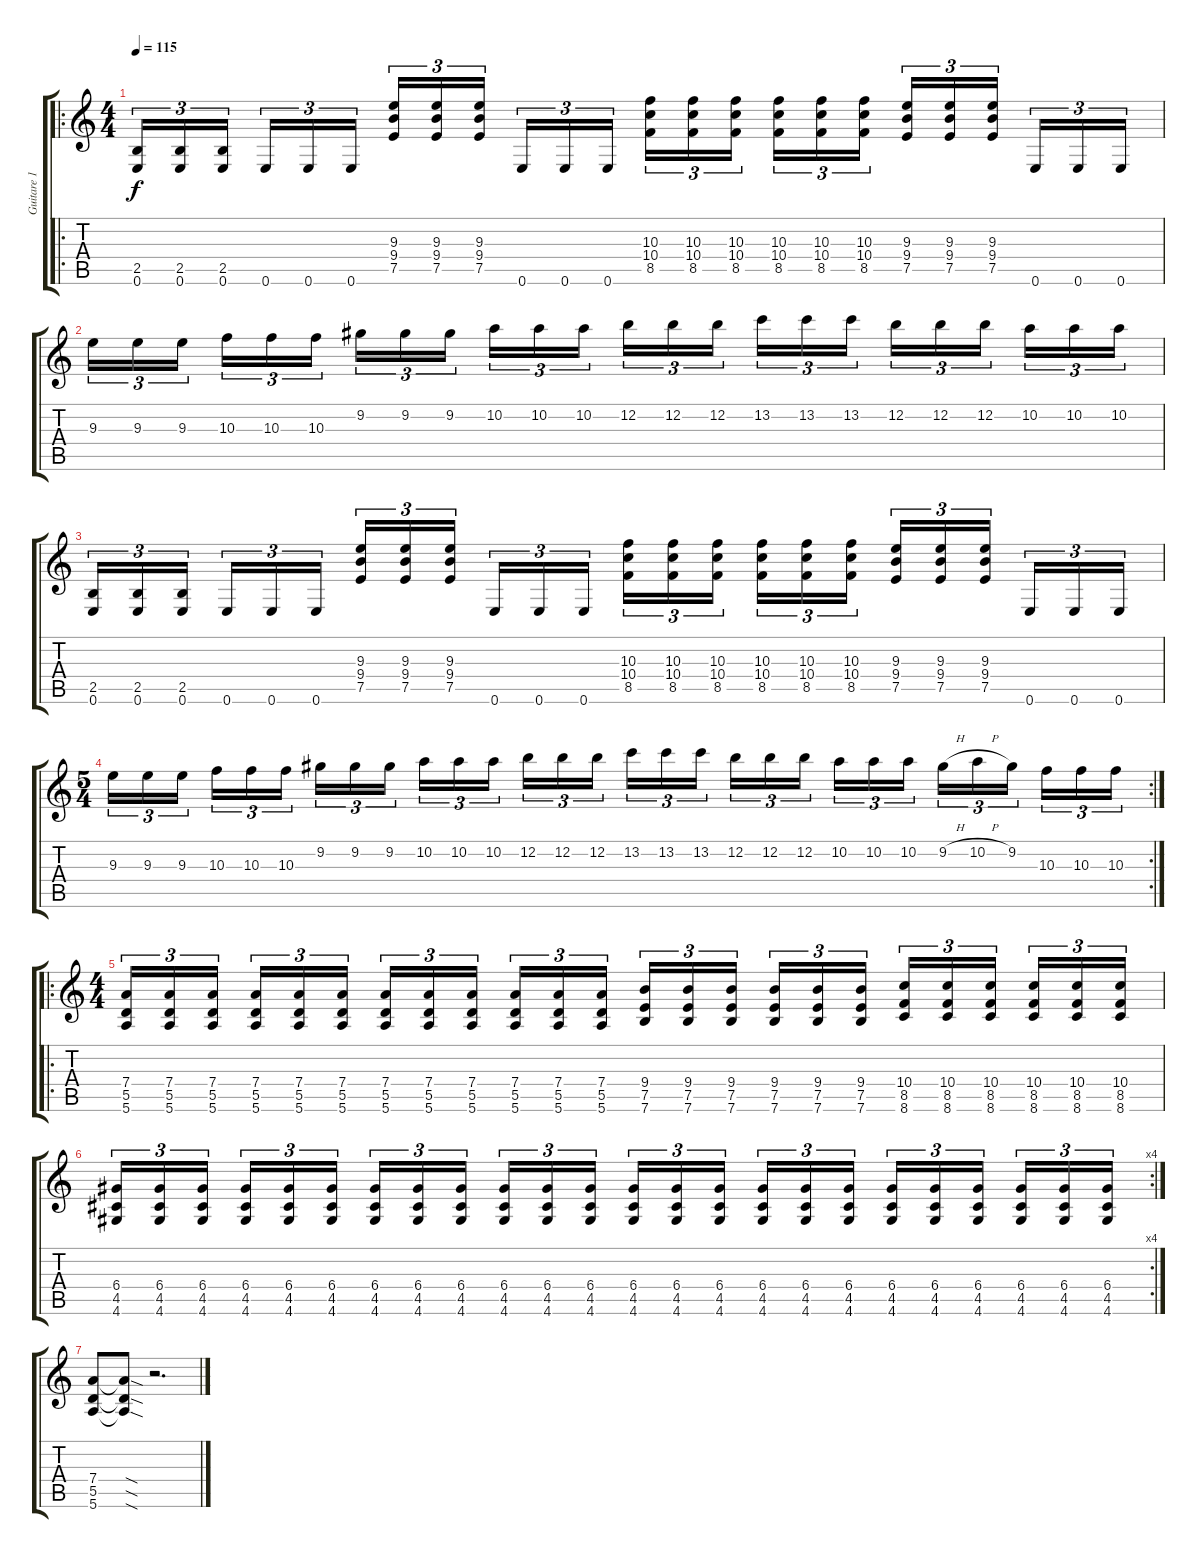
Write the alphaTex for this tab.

\track ("Guitare 1" "Guitare 1") {instrument distortionguitar}
\staff {score tabs}
\tuning (E4 B3 G3 D3 A2 E2) {hide}
\ro
\ts (4 4)
\tempo 115
\clef g2
\ks c
(2.5 0.6).16{tu (3 2) dy f} (2.5 0.6).16{tu (3 2)} (2.5 0.6).16{tu (3 2) beam splitsecondary} 0.6.16{tu (3 2)} 0.6.16{tu (3 2)} 0.6.16{tu (3 2)} (9.3 9.4 7.5).16{tu (3 2)} (9.3 9.4 7.5).16{tu (3 2)} (9.3 9.4 7.5).16{tu (3 2) beam splitsecondary} 0.6.16{tu (3 2)} 0.6.16{tu (3 2)} 0.6.16{tu (3 2)} (10.3 10.4 8.5).16{tu (3 2)} (10.3 10.4 8.5).16{tu (3 2)} (10.3 10.4 8.5).16{tu (3 2) beam splitsecondary} (10.3 10.4 8.5).16{tu (3 2)} (10.3 10.4 8.5).16{tu (3 2)} (10.3 10.4 8.5).16{tu (3 2)} (9.3 9.4 7.5).16{tu (3 2)} (9.3 9.4 7.5).16{tu (3 2)} (9.3 9.4 7.5).16{tu (3 2) beam splitsecondary} 0.6.16{tu (3 2)} 0.6.16{tu (3 2)} 0.6.16{tu (3 2)} |
9.3.16{tu (3 2)} 9.3.16{tu (3 2)} 9.3.16{tu (3 2) beam splitsecondary} 10.3.16{tu (3 2)} 10.3.16{tu (3 2)} 10.3.16{tu (3 2)} 9.2.16{tu (3 2)} 9.2.16{tu (3 2)} 9.2.16{tu (3 2) beam splitsecondary} 10.2.16{tu (3 2)} 10.2.16{tu (3 2)} 10.2.16{tu (3 2)} 12.2.16{tu (3 2)} 12.2.16{tu (3 2)} 12.2.16{tu (3 2) beam splitsecondary} 13.2.16{tu (3 2)} 13.2.16{tu (3 2)} 13.2.16{tu (3 2)} 12.2.16{tu (3 2)} 12.2.16{tu (3 2)} 12.2.16{tu (3 2) beam splitsecondary} 10.2.16{tu (3 2)} 10.2.16{tu (3 2)} 10.2.16{tu (3 2)} |
(2.5 0.6).16{tu (3 2)} (2.5 0.6).16{tu (3 2)} (2.5 0.6).16{tu (3 2) beam splitsecondary} 0.6.16{tu (3 2)} 0.6.16{tu (3 2)} 0.6.16{tu (3 2)} (9.3 9.4 7.5).16{tu (3 2)} (9.3 9.4 7.5).16{tu (3 2)} (9.3 9.4 7.5).16{tu (3 2) beam splitsecondary} 0.6.16{tu (3 2)} 0.6.16{tu (3 2)} 0.6.16{tu (3 2)} (10.3 10.4 8.5).16{tu (3 2)} (10.3 10.4 8.5).16{tu (3 2)} (10.3 10.4 8.5).16{tu (3 2) beam splitsecondary} (10.3 10.4 8.5).16{tu (3 2)} (10.3 10.4 8.5).16{tu (3 2)} (10.3 10.4 8.5).16{tu (3 2)} (9.3 9.4 7.5).16{tu (3 2)} (9.3 9.4 7.5).16{tu (3 2)} (9.3 9.4 7.5).16{tu (3 2) beam splitsecondary} 0.6.16{tu (3 2)} 0.6.16{tu (3 2)} 0.6.16{tu (3 2)} |
\rc 2
\ts (5 4)
9.3.16{tu (3 2)} 9.3.16{tu (3 2)} 9.3.16{tu (3 2) beam splitsecondary} 10.3.16{tu (3 2)} 10.3.16{tu (3 2)} 10.3.16{tu (3 2)} 9.2.16{tu (3 2)} 9.2.16{tu (3 2)} 9.2.16{tu (3 2) beam splitsecondary} 10.2.16{tu (3 2)} 10.2.16{tu (3 2)} 10.2.16{tu (3 2)} 12.2.16{tu (3 2)} 12.2.16{tu (3 2)} 12.2.16{tu (3 2) beam splitsecondary} 13.2.16{tu (3 2)} 13.2.16{tu (3 2)} 13.2.16{tu (3 2)} 12.2.16{tu (3 2)} 12.2.16{tu (3 2)} 12.2.16{tu (3 2) beam splitsecondary} 10.2.16{tu (3 2)} 10.2.16{tu (3 2)} 10.2.16{tu (3 2)} 9.2{h}.16{tu (3 2)} 10.2{h}.16{tu (3 2)} 9.2.16{tu (3 2) beam splitsecondary} 10.3.16{tu (3 2)} 10.3.16{tu (3 2)} 10.3.16{tu (3 2)} |
\ro
\ts (4 4)
(7.4 5.5 5.6).16{tu (3 2)} (7.4 5.5 5.6).16{tu (3 2)} (7.4 5.5 5.6).16{tu (3 2) beam splitsecondary} (7.4 5.5 5.6).16{tu (3 2)} (7.4 5.5 5.6).16{tu (3 2)} (7.4 5.5 5.6).16{tu (3 2)} (7.4 5.5 5.6).16{tu (3 2)} (7.4 5.5 5.6).16{tu (3 2)} (7.4 5.5 5.6).16{tu (3 2) beam splitsecondary} (7.4 5.5 5.6).16{tu (3 2)} (7.4 5.5 5.6).16{tu (3 2)} (7.4 5.5 5.6).16{tu (3 2)} (9.4 7.5 7.6).16{tu (3 2)} (9.4 7.5 7.6).16{tu (3 2)} (9.4 7.5 7.6).16{tu (3 2) beam splitsecondary} (9.4 7.5 7.6).16{tu (3 2)} (9.4 7.5 7.6).16{tu (3 2)} (9.4 7.5 7.6).16{tu (3 2)} (10.4 8.5 8.6).16{tu (3 2)} (10.4 8.5 8.6).16{tu (3 2)} (10.4 8.5 8.6).16{tu (3 2) beam splitsecondary} (10.4 8.5 8.6).16{tu (3 2)} (10.4 8.5 8.6).16{tu (3 2)} (10.4 8.5 8.6).16{tu (3 2)} |
\rc 4
(6.4 4.5 4.6).16{tu (3 2)} (6.4 4.5 4.6).16{tu (3 2)} (6.4 4.5 4.6).16{tu (3 2) beam splitsecondary} (6.4 4.5 4.6).16{tu (3 2)} (6.4 4.5 4.6).16{tu (3 2)} (6.4 4.5 4.6).16{tu (3 2)} (6.4 4.5 4.6).16{tu (3 2)} (6.4 4.5 4.6).16{tu (3 2)} (6.4 4.5 4.6).16{tu (3 2) beam splitsecondary} (6.4 4.5 4.6).16{tu (3 2)} (6.4 4.5 4.6).16{tu (3 2)} (6.4 4.5 4.6).16{tu (3 2)} (6.4 4.5 4.6).16{tu (3 2)} (6.4 4.5 4.6).16{tu (3 2)} (6.4 4.5 4.6).16{tu (3 2) beam splitsecondary} (6.4 4.5 4.6).16{tu (3 2)} (6.4 4.5 4.6).16{tu (3 2)} (6.4 4.5 4.6).16{tu (3 2)} (6.4 4.5 4.6).16{tu (3 2)} (6.4 4.5 4.6).16{tu (3 2)} (6.4 4.5 4.6).16{tu (3 2) beam splitsecondary} (6.4 4.5 4.6).16{tu (3 2)} (6.4 4.5 4.6).16{tu (3 2)} (6.4 4.5 4.6).16{tu (3 2)} |
(7.4 5.5 5.6).8 (7.4{sod t} 5.5{sod t} 5.6{sod t}).8 r.2{d}
